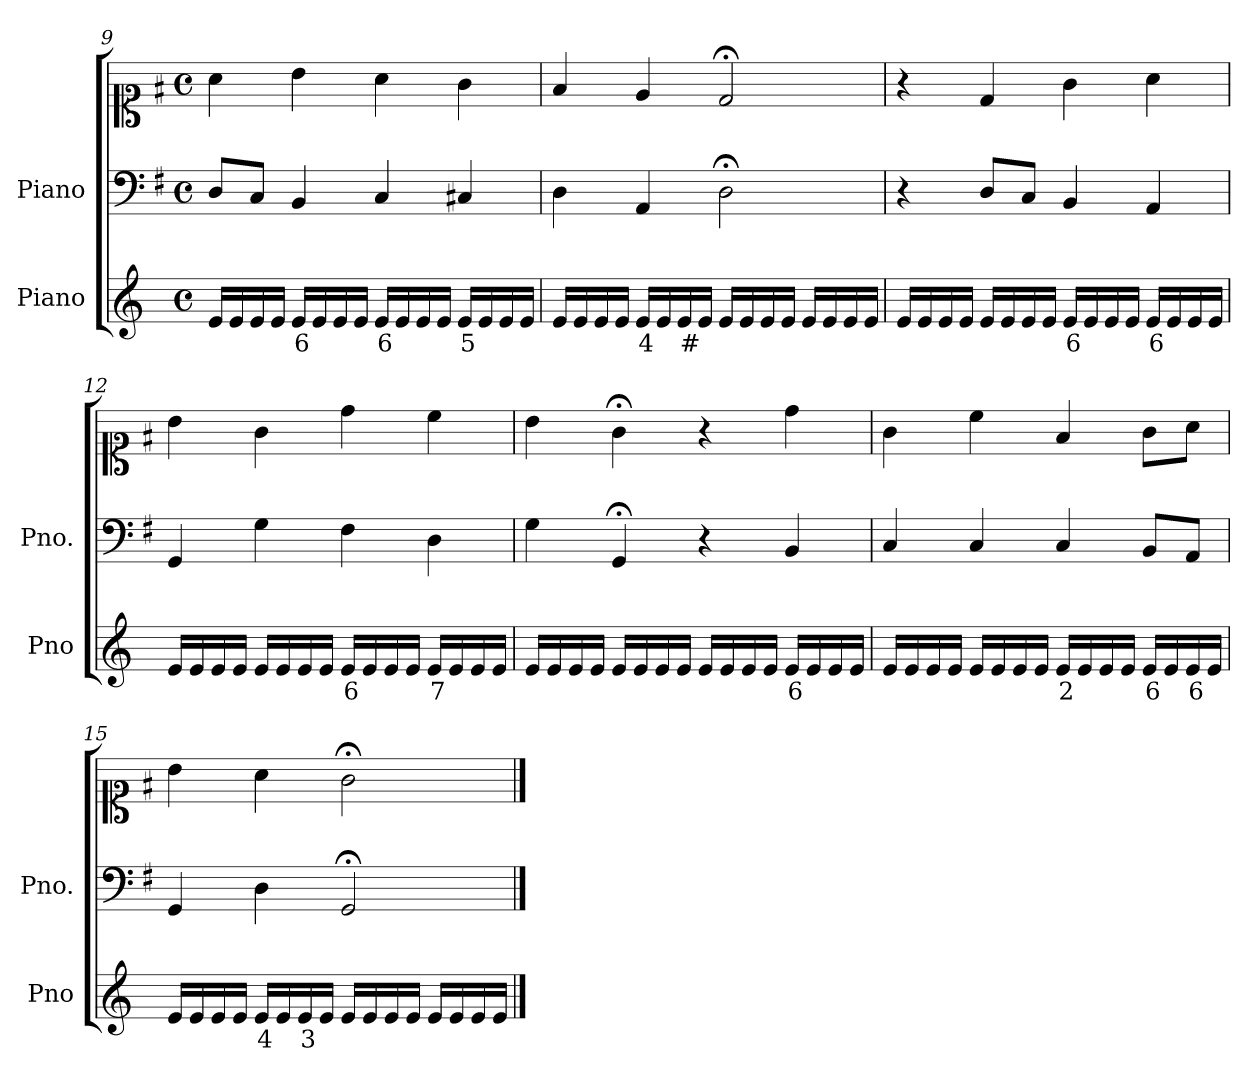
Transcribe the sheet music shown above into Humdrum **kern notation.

**kern	**text	**kern	**kern
*part2	*part2	*part1	*part1
*staff3	*staff3	*staff2	*staff1
*I"Piano	*	*I"Piano	*
*I'Pno	*	*I'Pno.	*
*clefG2	*	*clefF4	*clefC1
*k[]	*	*k[f#]	*k[f#]
*M4/4	*	*M4/4	*M4/4
*met(c)	*	*met(c)	*met(c)
=9	=9	=9	=9
16e/LL	.	8D/L	4a\
16e/	.	.	.
16e/	.	8C/J	.
16e/JJ	.	.	.
!	!LO:LY:b	!	!
16e/LL	6	4BB/	4b\
16e/	.	.	.
16e/	.	.	.
16e/JJ	.	.	.
!	!LO:LY:b	!	!
16e/LL	6	4C/	4a\
16e/	.	.	.
16e/	.	.	.
16e/JJ	.	.	.
!	!LO:LY:b	!	!
16e/LL	5	4C#X/	4g\
16e/	.	.	.
16e/	.	.	.
16e/JJ	.	.	.
=10	=10	=10	=10
16e/LL	.	4D\	4f#/
16e/	.	.	.
16e/	.	.	.
16e/JJ	.	.	.
!	!LO:LY:b	!	!
16e/LL	4	4AA/	4e/
16e/	.	.	.
!	!LO:LY:b	!	!
16e/	#	.	.
16e/JJ	.	.	.
16e/LL	.	2D;<\	2d;</
16e/	.	.	.
16e/	.	.	.
16e/JJ	.	.	.
16e/LL	.	.	.
16e/	.	.	.
16e/	.	.	.
16e/JJ	.	.	.
=11	=11	=11	=11
16e/LL	.	4r	4r
16e/	.	.	.
16e/	.	.	.
16e/JJ	.	.	.
16e/LL	.	8D/L	4d/
16e/	.	.	.
16e/	.	8C/J	.
16e/JJ	.	.	.
!	!LO:LY:b	!	!
16e/LL	6	4BB/	4g\
16e/	.	.	.
16e/	.	.	.
16e/JJ	.	.	.
!	!LO:LY:b	!	!
16e/LL	6	4AA/	4a\
16e/	.	.	.
16e/	.	.	.
16e/JJ	.	.	.
=12	=12	=12	=12
16e/LL	.	4GG/	4b\
16e/	.	.	.
16e/	.	.	.
16e/JJ	.	.	.
16e/LL	.	4G\	4g\
16e/	.	.	.
16e/	.	.	.
16e/JJ	.	.	.
!	!LO:LY:b	!	!
16e/LL	6	4F#\	4dd\
16e/	.	.	.
16e/	.	.	.
16e/JJ	.	.	.
!	!LO:LY:b	!	!
16e/LL	7	4D\	4cc\
16e/	.	.	.
16e/	.	.	.
16e/JJ	.	.	.
=13	=13	=13	=13
16e/LL	.	4G\	4b\
16e/	.	.	.
16e/	.	.	.
16e/JJ	.	.	.
16e/LL	.	4GG;</	4g;<\
16e/	.	.	.
16e/	.	.	.
16e/JJ	.	.	.
16e/LL	.	4r	4r
16e/	.	.	.
16e/	.	.	.
16e/JJ	.	.	.
!	!LO:LY:b	!	!
16e/LL	6	4BB/	4dd\
16e/	.	.	.
16e/	.	.	.
16e/JJ	.	.	.
=14	=14	=14	=14
16e/LL	.	4C/	4g\
16e/	.	.	.
16e/	.	.	.
16e/JJ	.	.	.
16e/LL	.	4C/	4cc\
16e/	.	.	.
16e/	.	.	.
16e/JJ	.	.	.
!	!LO:LY:b	!	!
16e/LL	2	4C/	4f#/
16e/	.	.	.
16e/	.	.	.
16e/JJ	.	.	.
!	!LO:LY:b	!	!
16e/LL	6	8BB/L	8g\L
16e/	.	.	.
!	!LO:LY:b	!	!
16e/	6	8AA/J	8a\J
16e/JJ	.	.	.
=15	=15	=15	=15
16e/LL	.	4GG/	4b\
16e/	.	.	.
16e/	.	.	.
16e/JJ	.	.	.
!	!LO:LY:b	!	!
16e/LL	4	4D\	4a\
16e/	.	.	.
!	!LO:LY:b	!	!
16e/	3	.	.
16e/JJ	.	.	.
16e/LL	.	2GG;</	2g;<\
16e/	.	.	.
16e/	.	.	.
16e/JJ	.	.	.
16e/LL	.	.	.
16e/	.	.	.
16e/	.	.	.
16e/JJ	.	.	.
==	==	==	==
*-	*-	*-	*-
